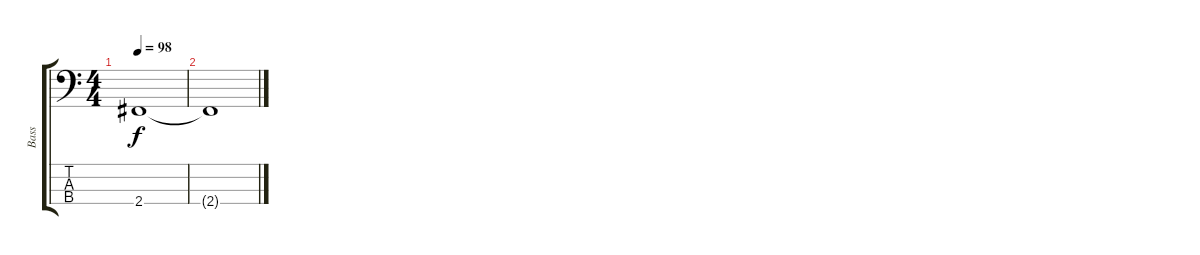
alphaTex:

\track ("Bass" "Bass") {instrument slapbass2}
\staff {score tabs}
\tuning (G2 D2 A1 E1) {hide}
\ts (4 4)
\tempo 98
\clef f4
\ks c
2.4.1{dy f} |
2.4{t}.1
